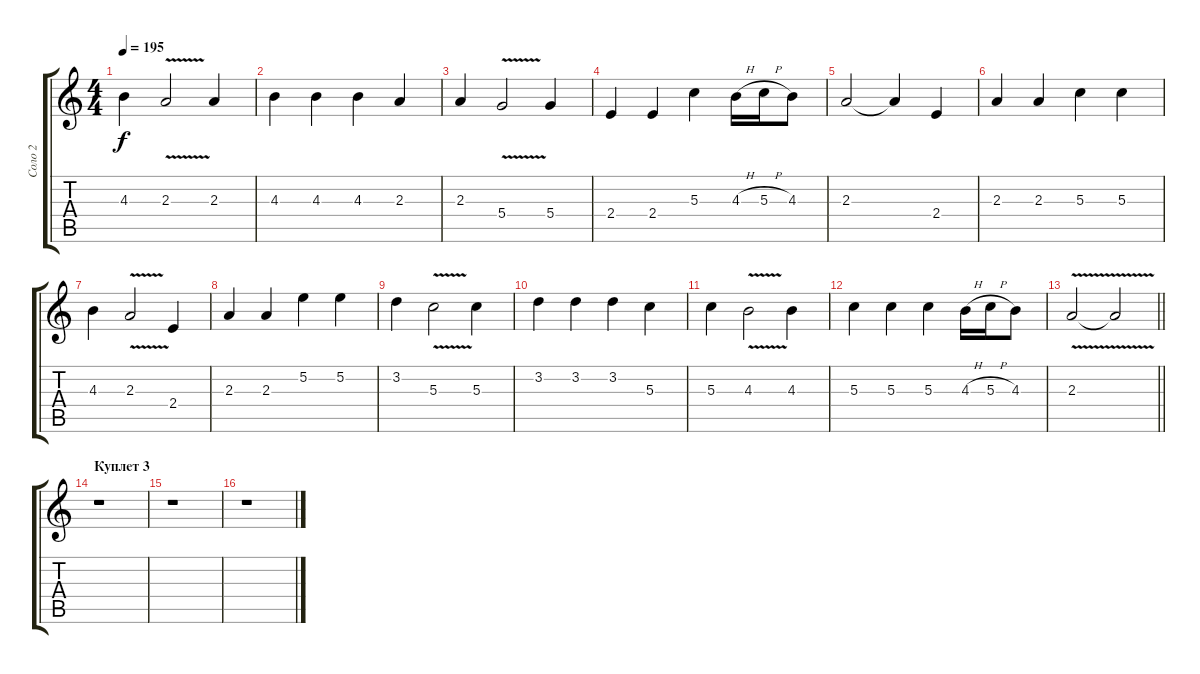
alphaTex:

\track ("Соло 2" "Соло 2") {instrument overdrivenguitar}
\staff {score tabs}
\tuning (E4 B3 G3 D3 A2 E2) {hide}
\ts (4 4)
\tempo 195
\clef g2
\ks c
4.3.4{dy f} 2.3{v}.2 2.3.4 |
4.3.4 4.3.4 4.3.4 2.3.4 |
2.3.4 5.4{v}.2 5.4.4 |
2.4.4 2.4.4 5.3.4 4.3{h}.16 5.3{h}.16 4.3.8 |
2.3.2 2.3{t}.4 2.4.4 |
2.3.4 2.3.4 5.3.4 5.3.4 |
4.3.4 2.3{v}.2 2.4.4 |
2.3.4 2.3.4 5.2.4 5.2.4 |
3.2.4 5.3{v}.2 5.3.4 |
3.2.4 3.2.4 3.2.4 5.3.4 |
5.3.4 4.3{v}.2 4.3.4 |
5.3.4 5.3.4 5.3.4 4.3{h}.16 5.3{h}.16 4.3.8 |
\barLineRight lightlight
2.3{v}.2 2.3{t}.2 |
\section ("" "Куплет 3")
r.1 |
r.1 |
r.1
